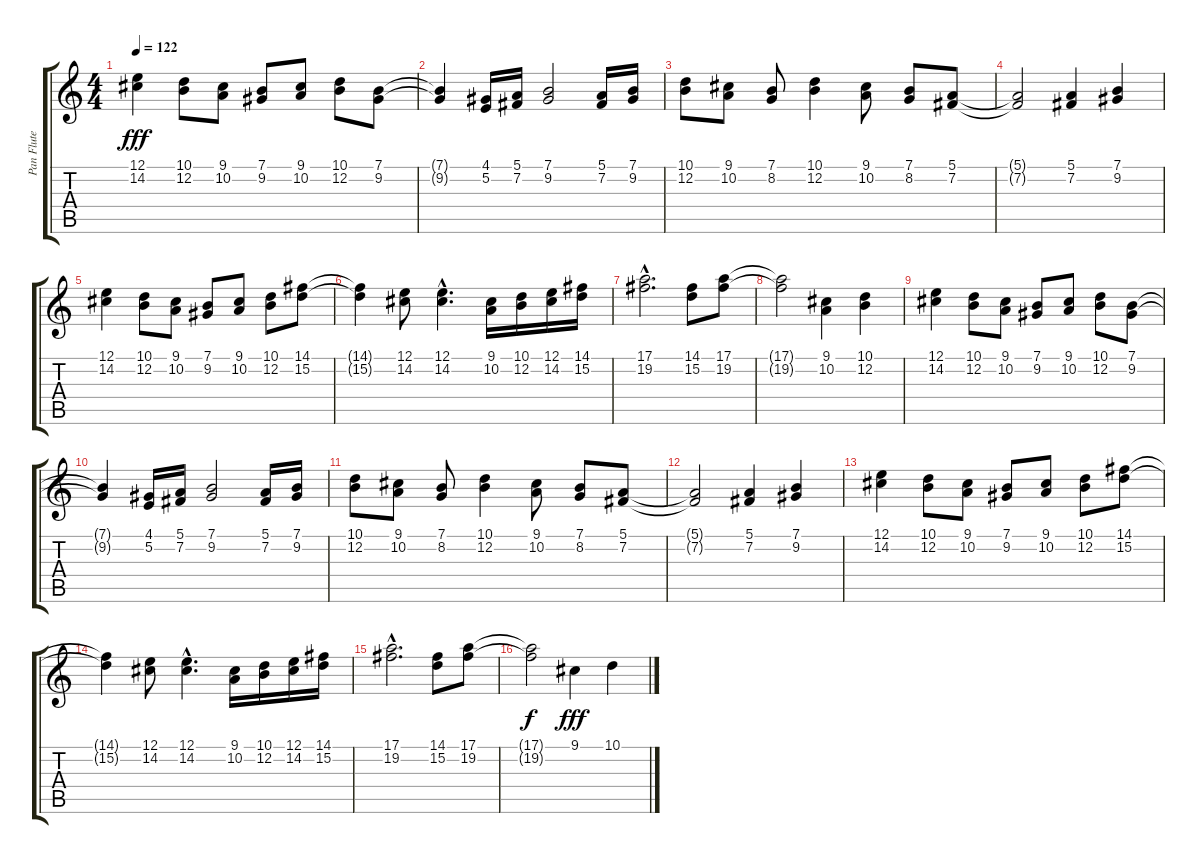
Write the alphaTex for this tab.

\track ("Pan Flute" "Pan Flute") {instrument panflute}
\staff {score tabs}
\tuning (E4 B3 G3 D3 A2 E2) {hide}
\ts (4 4)
\tempo 122
\clef g2
\ks c
(12.1 14.2).4{dy fff} (10.1 12.2).8 (9.1 10.2).8 (7.1 9.2).8 (9.1 10.2).8 (10.1 12.2).8 (7.1 9.2).8 |
(7.1{t} 9.2{t}).4 (4.1 5.2).16 (5.1 7.2).16 (7.1 9.2).2 (5.1 7.2).16 (7.1 9.2).16 |
(10.1 12.2).8 (9.1 10.2).8 (7.1 8.2).8 (10.1 12.2).4 (9.1 10.2).8 (7.1 8.2).8 (5.1 7.2).8 |
(5.1{t} 7.2{t}).2 (5.1 7.2).4 (7.1 9.2).4 |
(12.1 14.2).4 (10.1 12.2).8 (9.1 10.2).8 (7.1 9.2).8 (9.1 10.2).8 (10.1 12.2).8 (14.1 15.2).8 |
(14.1{t} 15.2{t}).4 (12.1 14.2).8 (12.1{hac} 14.2{hac}).4{d} (9.1 10.2).16 (10.1 12.2).16 (12.1 14.2).16 (14.1 15.2).16 |
(17.1{hac} 19.2{hac}).2{d} (14.1 15.2).8 (17.1 19.2).8 |
(17.1{t} 19.2{t}).2 (9.1 10.2).4 (10.1 12.2).4 |
(12.1 14.2).4 (10.1 12.2).8 (9.1 10.2).8 (7.1 9.2).8 (9.1 10.2).8 (10.1 12.2).8 (7.1 9.2).8 |
(7.1{t} 9.2{t}).4 (4.1 5.2).16 (5.1 7.2).16 (7.1 9.2).2 (5.1 7.2).16 (7.1 9.2).16 |
(10.1 12.2).8 (9.1 10.2).8 (7.1 8.2).8 (10.1 12.2).4 (9.1 10.2).8 (7.1 8.2).8 (5.1 7.2).8 |
(5.1{t} 7.2{t}).2 (5.1 7.2).4 (7.1 9.2).4 |
(12.1 14.2).4 (10.1 12.2).8 (9.1 10.2).8 (7.1 9.2).8 (9.1 10.2).8 (10.1 12.2).8 (14.1 15.2).8 |
(14.1{t} 15.2{t}).4 (12.1 14.2).8 (12.1{hac} 14.2{hac}).4{d} (9.1 10.2).16 (10.1 12.2).16 (12.1 14.2).16 (14.1 15.2).16 |
(17.1{hac} 19.2{hac}).2{d} (14.1 15.2).8 (17.1 19.2).8 |
(17.1{t} 19.2{t}).2{dy f} 9.1.4{dy fff} 10.1.4
